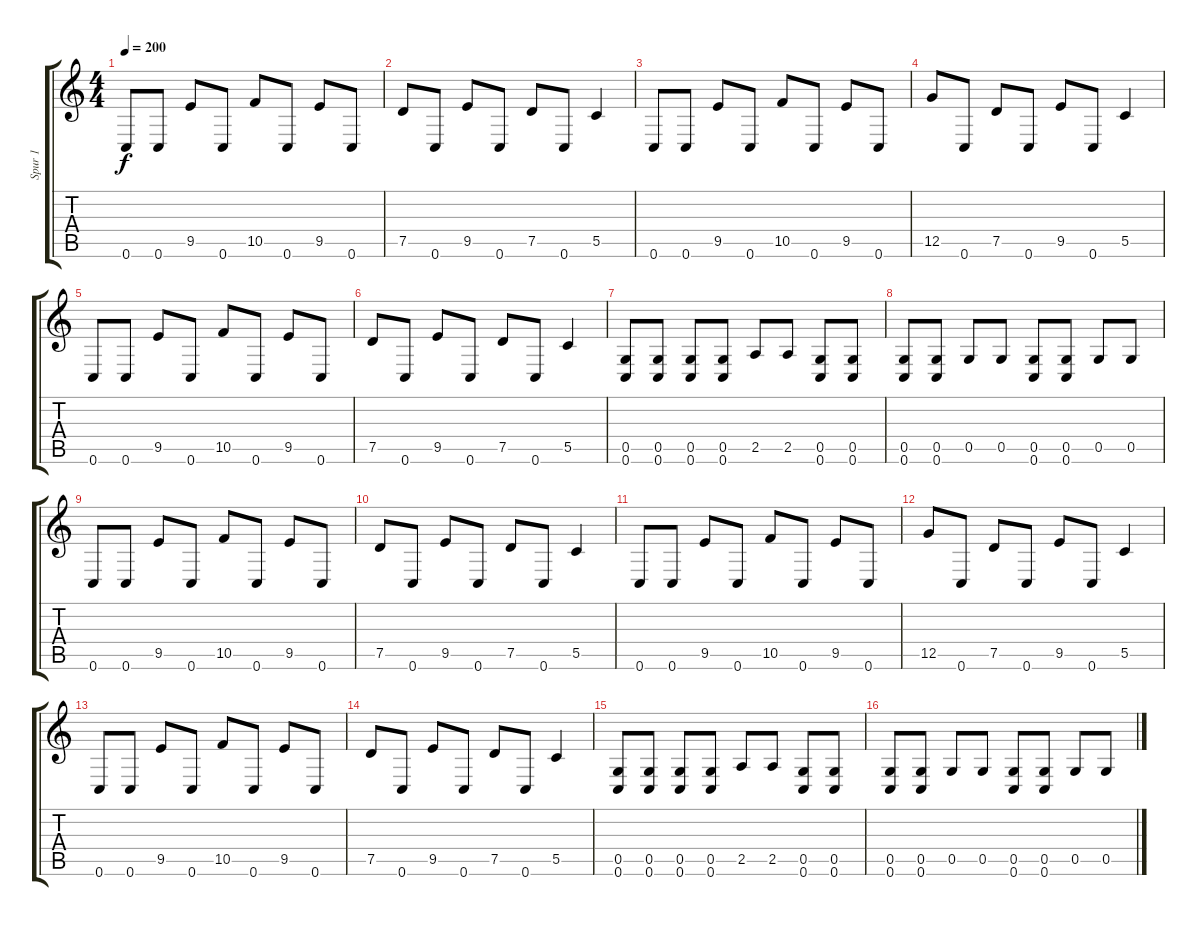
\track ("Spur 1" "Spur 1") {instrument distortionguitar}
\staff {score tabs}
\tuning (D4 A3 F3 C3 G2 C2) {hide}
\ts (4 4)
\tempo 200
\clef g2
\ks c
0.6.8{dy f} 0.6.8 9.5.8 0.6.8 10.5.8 0.6.8 9.5.8 0.6.8 |
7.5.8 0.6.8 9.5.8 0.6.8 7.5.8 0.6.8 5.5.4 |
0.6.8 0.6.8 9.5.8 0.6.8 10.5.8 0.6.8 9.5.8 0.6.8 |
12.5.8 0.6.8 7.5.8 0.6.8 9.5.8 0.6.8 5.5.4 |
0.6.8 0.6.8 9.5.8 0.6.8 10.5.8 0.6.8 9.5.8 0.6.8 |
7.5.8 0.6.8 9.5.8 0.6.8 7.5.8 0.6.8 5.5.4 |
(0.5 0.6).8 (0.5 0.6).8 (0.5 0.6).8 (0.5 0.6).8 2.5.8 2.5.8 (0.5 0.6).8 (0.5 0.6).8 |
(0.5 0.6).8 (0.5 0.6).8 0.5.8 0.5.8 (0.5 0.6).8 (0.5 0.6).8 0.5.8 0.5.8 |
0.6.8 0.6.8 9.5.8 0.6.8 10.5.8 0.6.8 9.5.8 0.6.8 |
7.5.8 0.6.8 9.5.8 0.6.8 7.5.8 0.6.8 5.5.4 |
0.6.8 0.6.8 9.5.8 0.6.8 10.5.8 0.6.8 9.5.8 0.6.8 |
12.5.8 0.6.8 7.5.8 0.6.8 9.5.8 0.6.8 5.5.4 |
0.6.8 0.6.8 9.5.8 0.6.8 10.5.8 0.6.8 9.5.8 0.6.8 |
7.5.8 0.6.8 9.5.8 0.6.8 7.5.8 0.6.8 5.5.4 |
(0.5 0.6).8 (0.5 0.6).8 (0.5 0.6).8 (0.5 0.6).8 2.5.8 2.5.8 (0.5 0.6).8 (0.5 0.6).8 |
(0.5 0.6).8 (0.5 0.6).8 0.5.8 0.5.8 (0.5 0.6).8 (0.5 0.6).8 0.5.8 0.5.8
